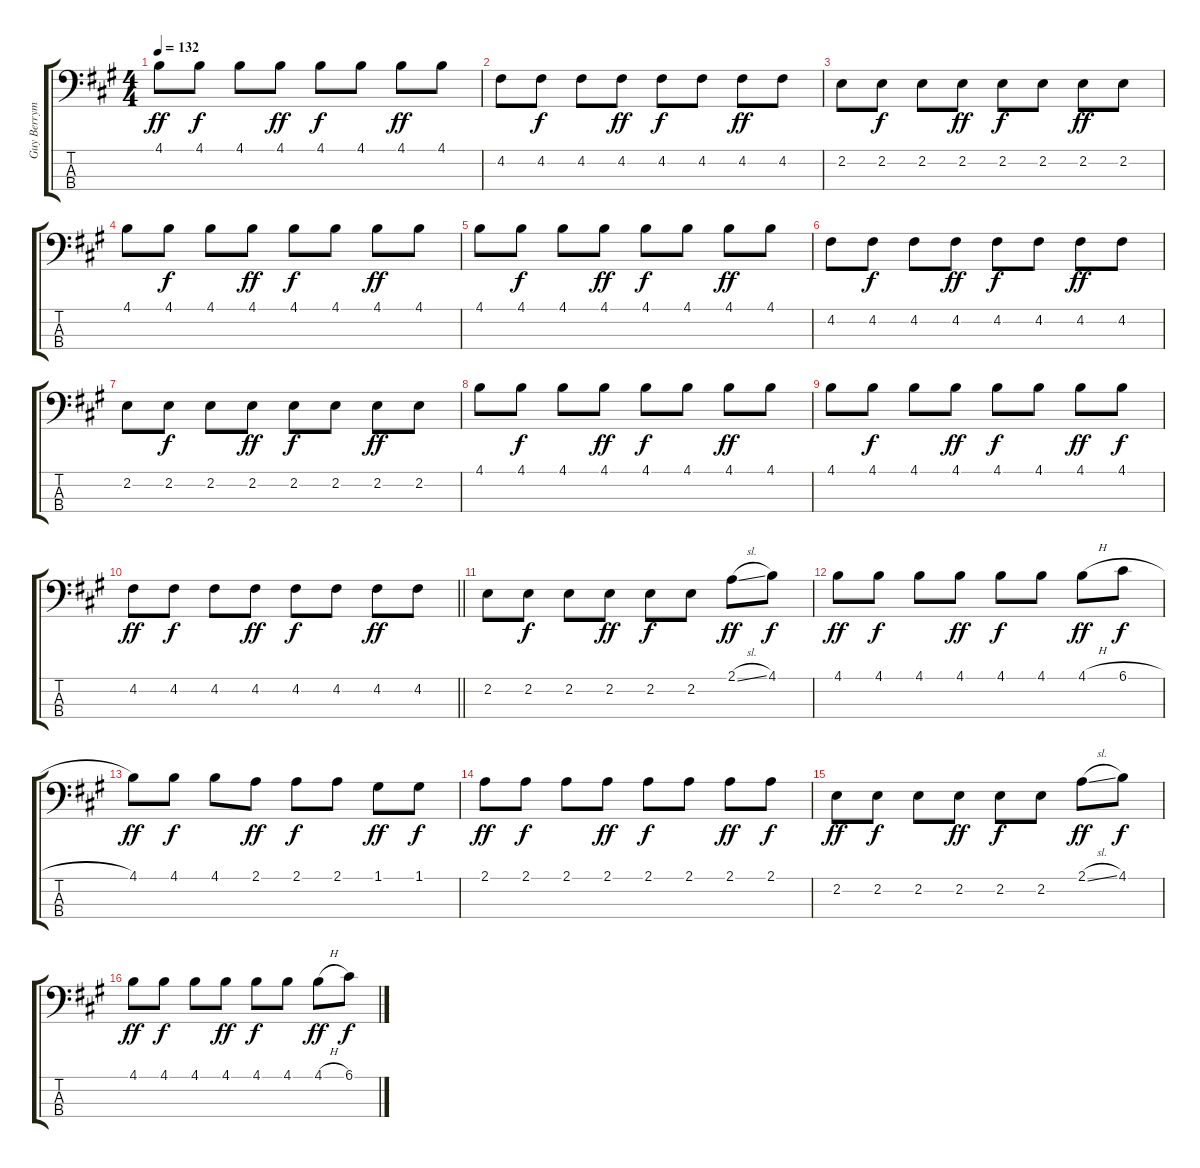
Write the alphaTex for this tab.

\track ("Guy Berryman-Bass Guitar" "Guy Berrym") {instrument electricbassfinger}
\staff {score tabs}
\tuning (G2 D2 A1 E1) {hide}
\ts (4 4)
\tempo 132
\clef f4
\ks a
4.1.8{dy ff} 4.1.8{dy f} 4.1.8 4.1.8{dy ff} 4.1.8{dy f} 4.1.8 4.1.8{dy ff} 4.1.8 |
4.2.8 4.2.8{dy f} 4.2.8 4.2.8{dy ff} 4.2.8{dy f} 4.2.8 4.2.8{dy ff} 4.2.8 |
2.2.8 2.2.8{dy f} 2.2.8 2.2.8{dy ff} 2.2.8{dy f} 2.2.8 2.2.8{dy ff} 2.2.8 |
4.1.8 4.1.8{dy f} 4.1.8 4.1.8{dy ff} 4.1.8{dy f} 4.1.8 4.1.8{dy ff} 4.1.8 |
4.1.8 4.1.8{dy f} 4.1.8 4.1.8{dy ff} 4.1.8{dy f} 4.1.8 4.1.8{dy ff} 4.1.8 |
4.2.8 4.2.8{dy f} 4.2.8 4.2.8{dy ff} 4.2.8{dy f} 4.2.8 4.2.8{dy ff} 4.2.8 |
2.2.8 2.2.8{dy f} 2.2.8 2.2.8{dy ff} 2.2.8{dy f} 2.2.8 2.2.8{dy ff} 2.2.8 |
4.1.8 4.1.8{dy f} 4.1.8 4.1.8{dy ff} 4.1.8{dy f} 4.1.8 4.1.8{dy ff} 4.1.8 |
4.1.8 4.1.8{dy f} 4.1.8 4.1.8{dy ff} 4.1.8{dy f} 4.1.8 4.1.8{dy ff} 4.1.8{dy f} |
\barLineRight lightlight
4.2.8{dy ff} 4.2.8{dy f} 4.2.8 4.2.8{dy ff} 4.2.8{dy f} 4.2.8 4.2.8{dy ff} 4.2.8 |
2.2.8 2.2.8{dy f} 2.2.8 2.2.8{dy ff} 2.2.8{dy f} 2.2.8 2.1{sl}.8{dy ff} 4.1.8{dy f} |
4.1.8{dy ff} 4.1.8{dy f} 4.1.8 4.1.8{dy ff} 4.1.8{dy f} 4.1.8 4.1{h}.8{dy ff} 6.1{h}.8{dy f} |
4.1.8{dy ff} 4.1.8{dy f} 4.1.8 2.1.8{dy ff} 2.1.8{dy f} 2.1.8 1.1.8{dy ff} 1.1.8{dy f} |
2.1.8{dy ff} 2.1.8{dy f} 2.1.8 2.1.8{dy ff} 2.1.8{dy f} 2.1.8 2.1.8{dy ff} 2.1.8{dy f} |
2.2.8{dy ff} 2.2.8{dy f} 2.2.8 2.2.8{dy ff} 2.2.8{dy f} 2.2.8 2.1{sl}.8{dy ff} 4.1.8{dy f} |
4.1.8{dy ff} 4.1.8{dy f} 4.1.8 4.1.8{dy ff} 4.1.8{dy f} 4.1.8 4.1{h}.8{dy ff} 6.1{h}.8{dy f}
